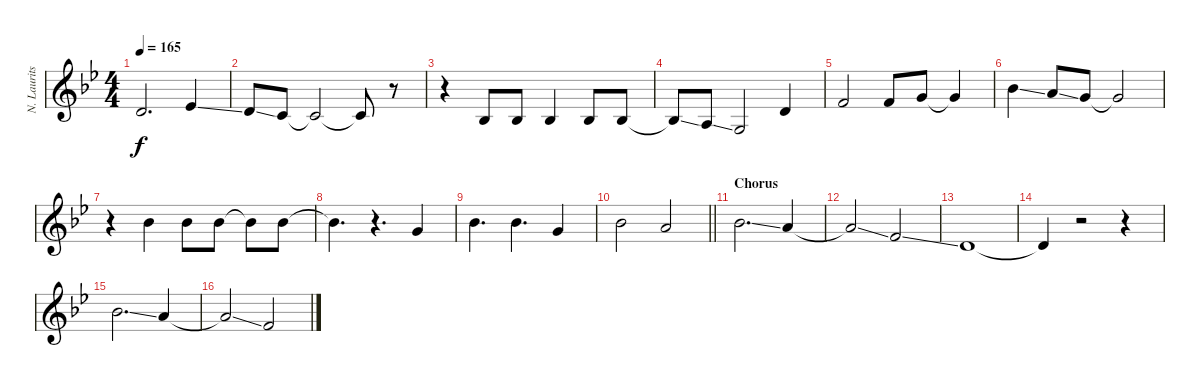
\track ("N. Lauritsen (Lead Vocals)" "N. Laurits") {instrument violin}
\staff {score}
\tuning (E4 B3 G3 D3 A2 E2) {hide}
\ts (4 4)
\tempo 165
\clef g2
\ks gminor
7.3.2{d dy f} 8.3{ss}.4 |
7.3{ss}.8 5.3.8 5.3{t}.2 5.3{t}.8 r.8 |
r.4 8.4.8 8.4.8 8.4.4 8.4.8 8.4.8 |
8.4{ss t}.8 7.4{ss}.8 5.4.2 7.3.4 |
10.3.2 10.3.8 12.3.8 12.3{t}.4 |
15.3{ss}.4 14.3{ss}.8 12.3.8 12.3{t}.2 |
r.4 15.3.4 15.3.8 15.3.8 15.3{t}.8 15.3.8 |
15.3{t}.4{d} r.4{d} 8.2.4 |
11.2.4{d} 11.2.4{d} 8.2.4 |
\barLineRight lightlight
11.2.2 10.2.2 |
\section ("" "Chorus")
11.2{ss}.2{d} 10.2.4 |
10.2{ss t}.2 6.2{ss}.2 |
3.2.1 |
3.2{t}.4 r.2 r.4 |
11.2{ss}.2{d} 10.2.4 |
10.2{ss t}.2 6.2{ss}.2
